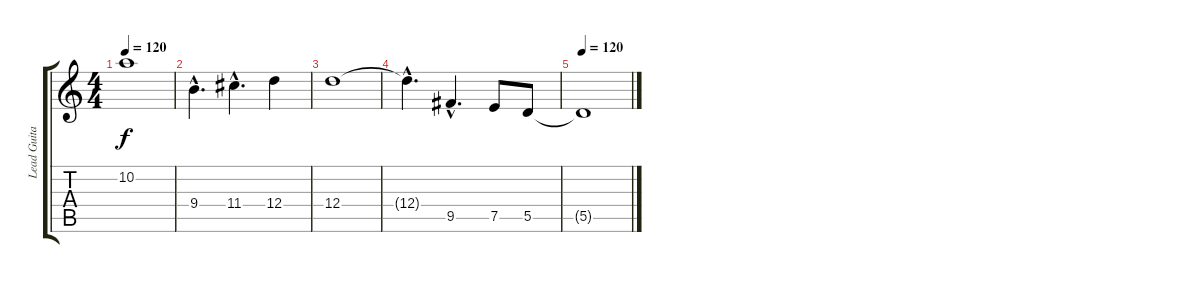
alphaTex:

\track ("Lead Guitar 1" "Lead Guita") {instrument overdrivenguitar}
\staff {score tabs}
\tuning (E4 B3 G3 D3 A2 E2) {hide}
\ts (4 4)
\tempo 120
\clef g2
\ks c
10.2.1{dy f} |
9.4{hac}.4{d} 11.4{hac}.4{d} 12.4.4 |
12.4.1 |
12.4{hac t}.4{d} 9.5{hac}.4{d} 7.5.8 5.5.8 |
\tempo 120
5.5{t}.1
